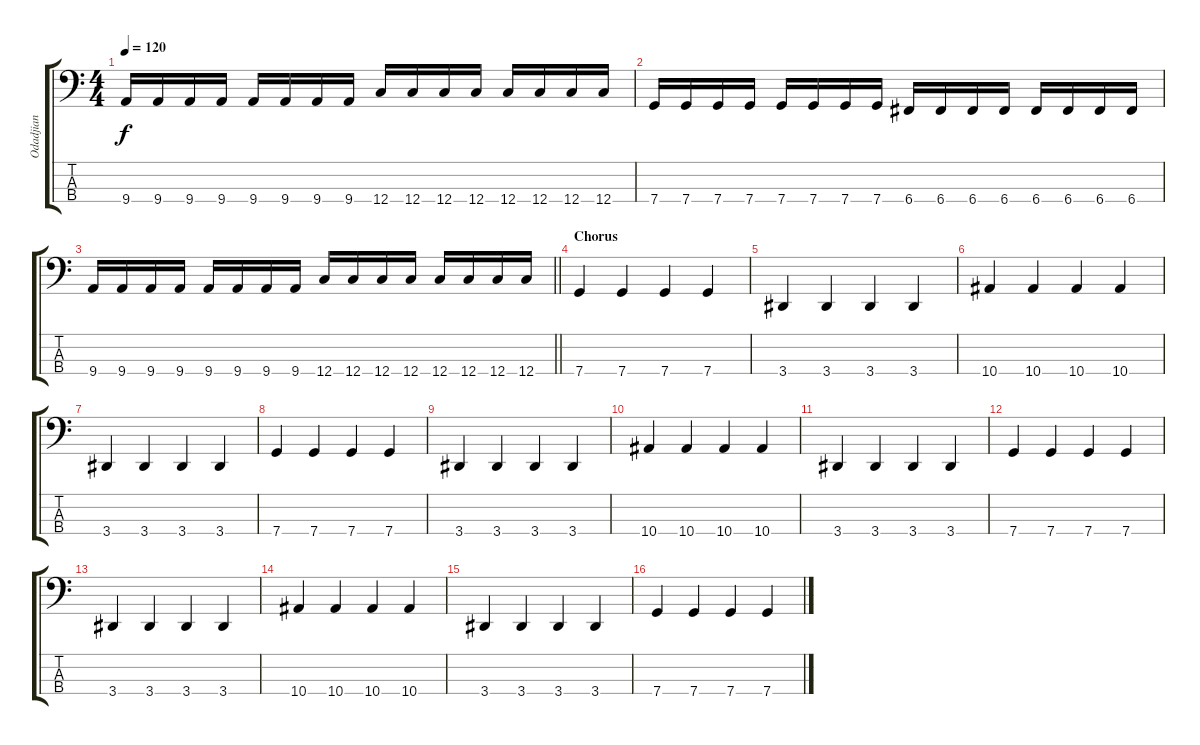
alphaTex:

\track ("Odadjian" "Odadjian") {instrument electricbassfinger}
\staff {score tabs}
\tuning (F2 C2 G1 C1) {hide}
\ts (4 4)
\tempo 120
\clef f4
\ks c
9.4.16{dy f} 9.4.16 9.4.16 9.4.16 9.4.16 9.4.16 9.4.16 9.4.16 12.4.16 12.4.16 12.4.16 12.4.16 12.4.16 12.4.16 12.4.16 12.4.16 |
7.4.16 7.4.16 7.4.16 7.4.16 7.4.16 7.4.16 7.4.16 7.4.16 6.4.16 6.4.16 6.4.16 6.4.16 6.4.16 6.4.16 6.4.16 6.4.16 |
\barLineRight lightlight
9.4.16 9.4.16 9.4.16 9.4.16 9.4.16 9.4.16 9.4.16 9.4.16 12.4.16 12.4.16 12.4.16 12.4.16 12.4.16 12.4.16 12.4.16 12.4.16 |
\section ("" "Chorus")
7.4.4 7.4.4 7.4.4 7.4.4 |
3.4.4 3.4.4 3.4.4 3.4.4 |
10.4.4 10.4.4 10.4.4 10.4.4 |
3.4.4 3.4.4 3.4.4 3.4.4 |
7.4.4 7.4.4 7.4.4 7.4.4 |
3.4.4 3.4.4 3.4.4 3.4.4 |
10.4.4 10.4.4 10.4.4 10.4.4 |
3.4.4 3.4.4 3.4.4 3.4.4 |
7.4.4 7.4.4 7.4.4 7.4.4 |
3.4.4 3.4.4 3.4.4 3.4.4 |
10.4.4 10.4.4 10.4.4 10.4.4 |
3.4.4 3.4.4 3.4.4 3.4.4 |
7.4.4 7.4.4 7.4.4 7.4.4
